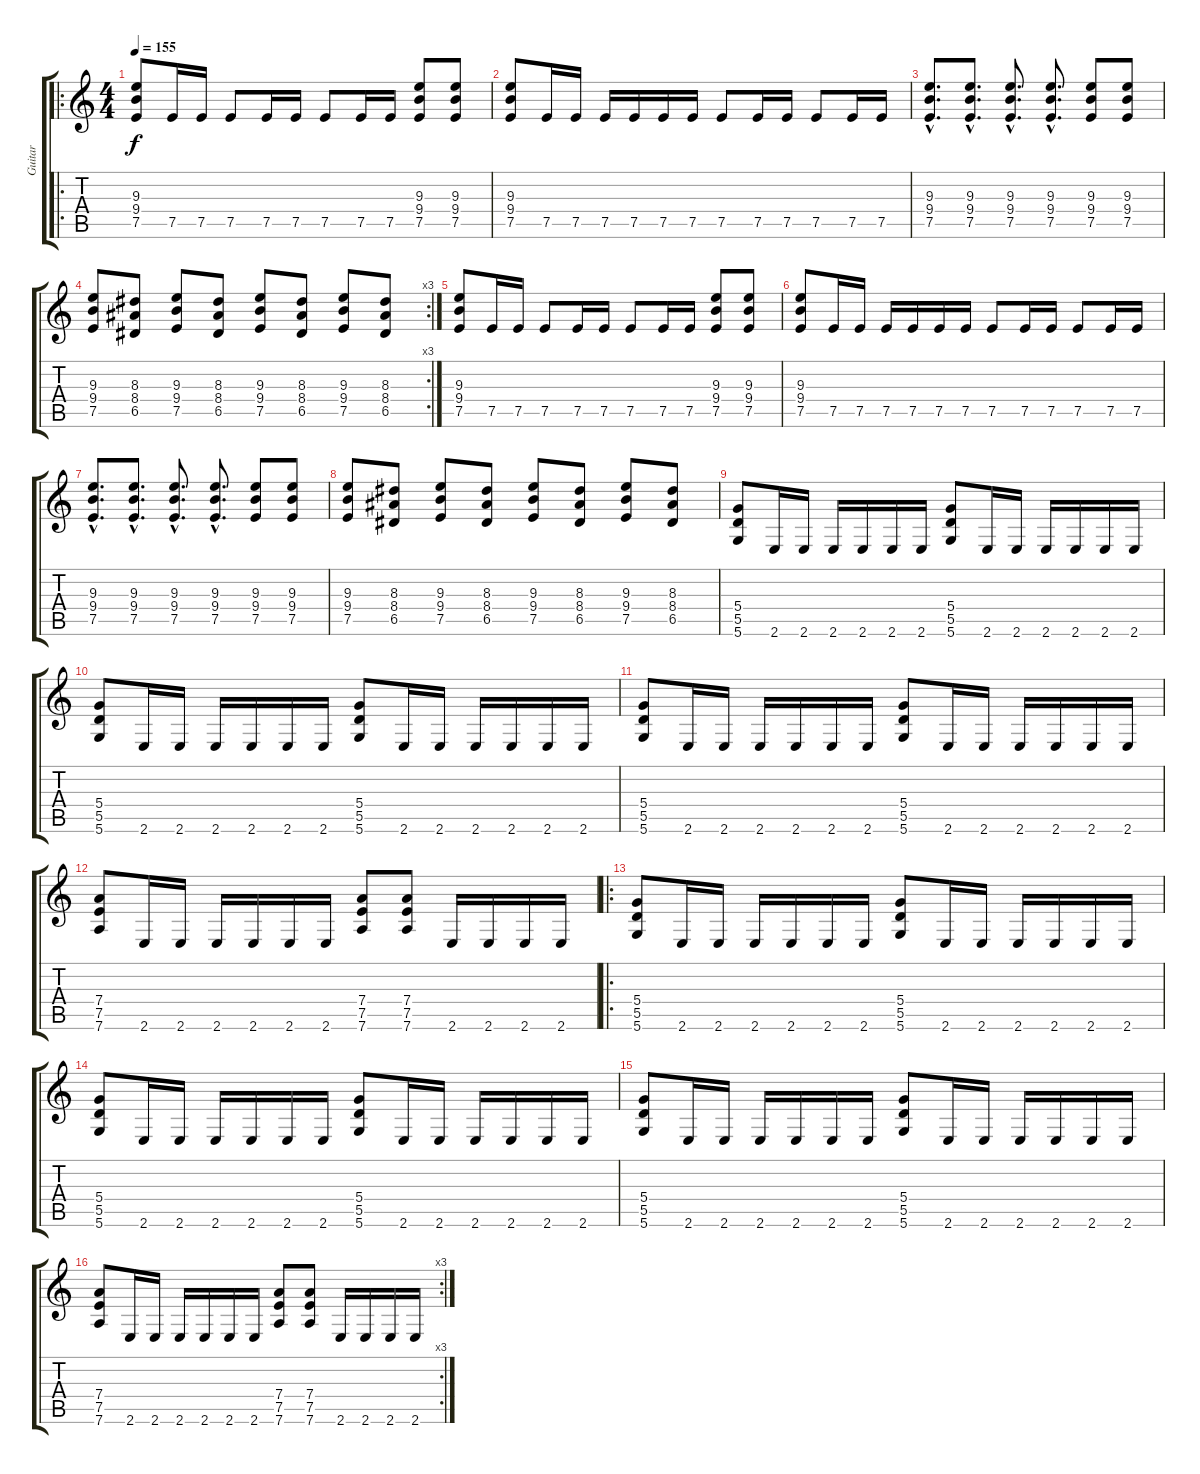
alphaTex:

\track ("Guitar" "Guitar") {instrument distortionguitar}
\staff {score tabs}
\tuning (E4 B3 G3 D3 A2 D2) {hide}
\ro
\ts (4 4)
\tempo 155
\clef g2
\ks c
(9.3 9.4 7.5).8{dy f instrument distortionguitar} 7.5.16 7.5.16 7.5.8 7.5.16 7.5.16 7.5.8 7.5.16 7.5.16 (9.3 9.4 7.5).8 (9.3 9.4 7.5).8 |
(9.3 9.4 7.5).8 7.5.16 7.5.16 7.5.16 7.5.16 7.5.16 7.5.16 7.5.8 7.5.16 7.5.16 7.5.8 7.5.16 7.5.16 |
(9.3{hac} 9.4{hac} 7.5{hac}).8{d} (9.3{hac} 9.4{hac} 7.5{hac}).8{d} (9.3{hac} 9.4{hac} 7.5{hac}).8{d} (9.3{hac} 9.4{hac} 7.5{hac}).8{d} (9.3 9.4 7.5).8 (9.3 9.4 7.5).8 |
\rc 3
(9.3 9.4 7.5).8 (8.3 8.4 6.5).8 (9.3 9.4 7.5).8 (8.3 8.4 6.5).8 (9.3 9.4 7.5).8 (8.3 8.4 6.5).8 (9.3 9.4 7.5).8 (8.3 8.4 6.5).8 |
(9.3 9.4 7.5).8 7.5.16 7.5.16 7.5.8 7.5.16 7.5.16 7.5.8 7.5.16 7.5.16 (9.3 9.4 7.5).8 (9.3 9.4 7.5).8 |
(9.3 9.4 7.5).8 7.5.16 7.5.16 7.5.16 7.5.16 7.5.16 7.5.16 7.5.8 7.5.16 7.5.16 7.5.8 7.5.16 7.5.16 |
(9.3{hac} 9.4{hac} 7.5{hac}).8{d} (9.3{hac} 9.4{hac} 7.5{hac}).8{d} (9.3{hac} 9.4{hac} 7.5{hac}).8{d} (9.3{hac} 9.4{hac} 7.5{hac}).8{d} (9.3 9.4 7.5).8 (9.3 9.4 7.5).8 |
(9.3 9.4 7.5).8 (8.3 8.4 6.5).8 (9.3 9.4 7.5).8 (8.3 8.4 6.5).8 (9.3 9.4 7.5).8 (8.3 8.4 6.5).8 (9.3 9.4 7.5).8 (8.3 8.4 6.5).8 |
(5.4 5.5 5.6).8 2.6.16 2.6.16 2.6.16 2.6.16 2.6.16 2.6.16 (5.4 5.5 5.6).8 2.6.16 2.6.16 2.6.16 2.6.16 2.6.16 2.6.16 |
(5.4 5.5 5.6).8 2.6.16 2.6.16 2.6.16 2.6.16 2.6.16 2.6.16 (5.4 5.5 5.6).8 2.6.16 2.6.16 2.6.16 2.6.16 2.6.16 2.6.16 |
(5.4 5.5 5.6).8 2.6.16 2.6.16 2.6.16 2.6.16 2.6.16 2.6.16 (5.4 5.5 5.6).8 2.6.16 2.6.16 2.6.16 2.6.16 2.6.16 2.6.16 |
(7.4 7.5 7.6).8 2.6.16 2.6.16 2.6.16 2.6.16 2.6.16 2.6.16 (7.4 7.5 7.6).8 (7.4 7.5 7.6).8 2.6.16 2.6.16 2.6.16 2.6.16 |
\ro
(5.4 5.5 5.6).8 2.6.16 2.6.16 2.6.16 2.6.16 2.6.16 2.6.16 (5.4 5.5 5.6).8 2.6.16 2.6.16 2.6.16 2.6.16 2.6.16 2.6.16 |
(5.4 5.5 5.6).8 2.6.16 2.6.16 2.6.16 2.6.16 2.6.16 2.6.16 (5.4 5.5 5.6).8 2.6.16 2.6.16 2.6.16 2.6.16 2.6.16 2.6.16 |
(5.4 5.5 5.6).8 2.6.16 2.6.16 2.6.16 2.6.16 2.6.16 2.6.16 (5.4 5.5 5.6).8 2.6.16 2.6.16 2.6.16 2.6.16 2.6.16 2.6.16 |
\rc 3
(7.4 7.5 7.6).8 2.6.16 2.6.16 2.6.16 2.6.16 2.6.16 2.6.16 (7.4 7.5 7.6).8 (7.4 7.5 7.6).8 2.6.16 2.6.16 2.6.16 2.6.16
